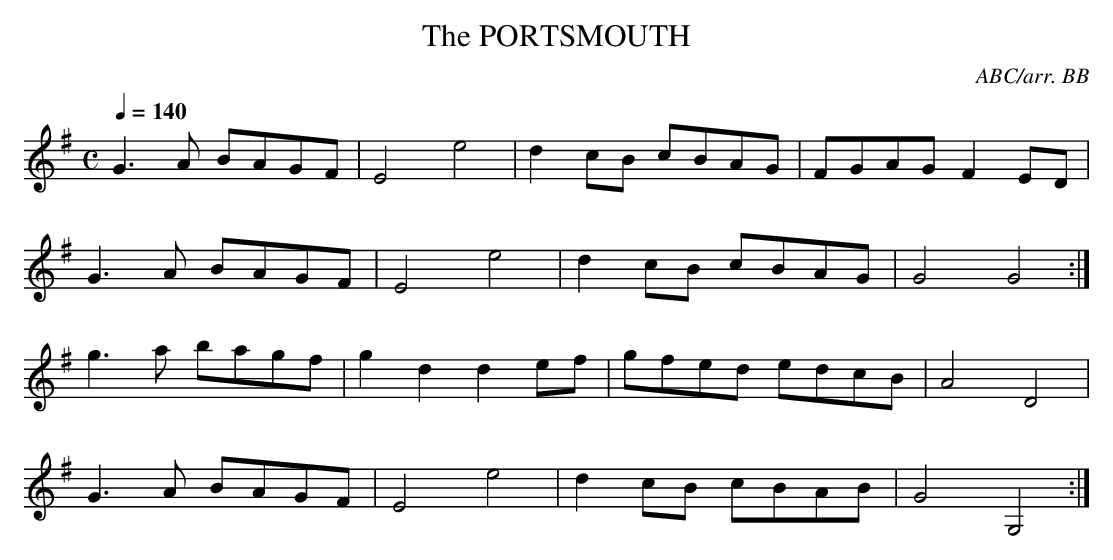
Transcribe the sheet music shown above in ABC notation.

X:1
T:PORTSMOUTH, The
C:ABC/arr. BB
L:1/8
Q:1/4=140
M:C
K:G
G3A BAGF|E4 e4|d2cB cBAG|FGAG F2ED|
G3A BAGF|E4 e4|d2cB cBAG|G4 G4 :|
g3a bagf|g2d2 d2ef|gfed edcB|A4 D4|
G3A BAGF|E4 e4|d2cB cBAB|G4 G,4 :|
